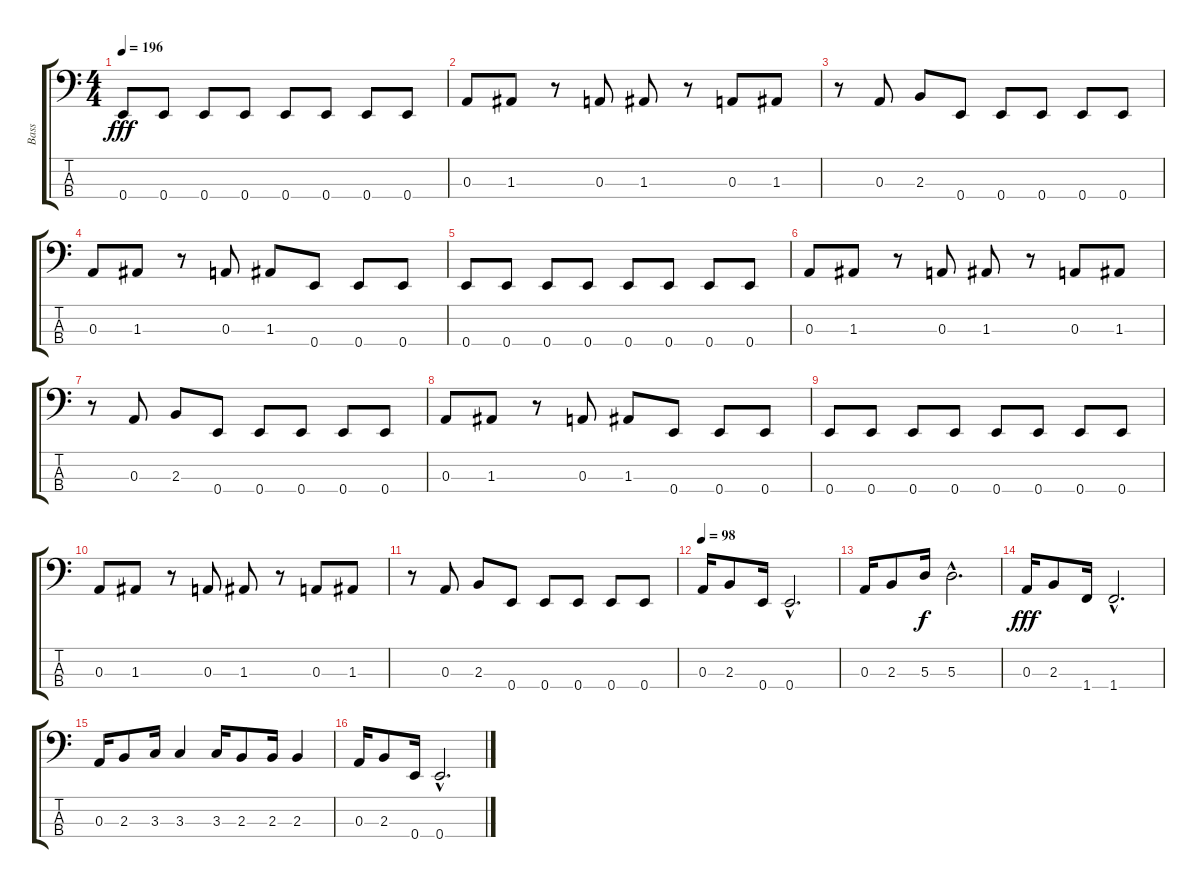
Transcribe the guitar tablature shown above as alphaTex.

\track ("Bass" "Bass") {instrument electricbassfinger}
\staff {score tabs}
\tuning (G2 D2 A1 E1) {hide}
\ts (4 4)
\tempo 196
\clef f4
\ks c
0.4.8{dy fff} 0.4.8 0.4.8 0.4.8 0.4.8 0.4.8 0.4.8 0.4.8 |
0.3.8 1.3.8 r.8 0.3.8 1.3.8 r.8 0.3.8 1.3.8 |
r.8 0.3.8 2.3.8 0.4.8 0.4.8 0.4.8 0.4.8 0.4.8 |
0.3.8 1.3.8 r.8 0.3.8 1.3.8 0.4.8 0.4.8 0.4.8 |
0.4.8 0.4.8 0.4.8 0.4.8 0.4.8 0.4.8 0.4.8 0.4.8 |
0.3.8 1.3.8 r.8 0.3.8 1.3.8 r.8 0.3.8 1.3.8 |
r.8 0.3.8 2.3.8 0.4.8 0.4.8 0.4.8 0.4.8 0.4.8 |
0.3.8 1.3.8 r.8 0.3.8 1.3.8 0.4.8 0.4.8 0.4.8 |
0.4.8 0.4.8 0.4.8 0.4.8 0.4.8 0.4.8 0.4.8 0.4.8 |
0.3.8 1.3.8 r.8 0.3.8 1.3.8 r.8 0.3.8 1.3.8 |
r.8 0.3.8 2.3.8 0.4.8 0.4.8 0.4.8 0.4.8 0.4.8 |
\tempo 98
0.3.16 2.3.8 0.4.16 0.4{hac}.2{d} |
0.3.16 2.3.8 5.3.16{dy f} 5.3{hac}.2{d} |
0.3.16{dy fff} 2.3.8 1.4.16 1.4{hac}.2{d} |
0.3.16 2.3.8 3.3.16 3.3.4 3.3.16 2.3.8 2.3.16 2.3.4 |
0.3.16 2.3.8 0.4.16 0.4{hac}.2{d}
